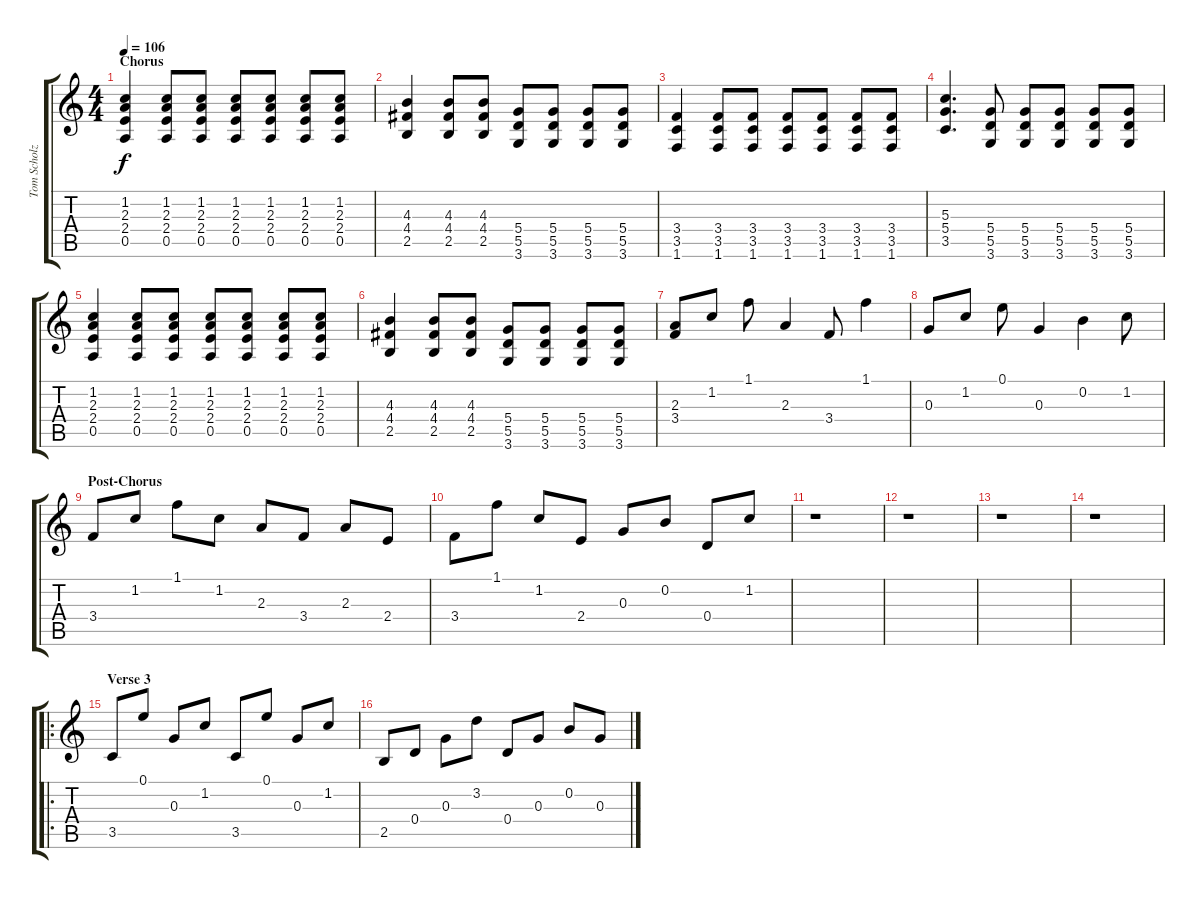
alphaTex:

\track ("Tom Scholz - Acoustic" "Tom Scholz") {instrument acousticguitarsteel}
\staff {score tabs}
\tuning (E4 B3 G3 D3 A2 E2) {hide}
\ts (4 4)
\section ("" "Chorus")
\tempo 106
\clef g2
\ks c
(1.2 2.3 2.4 0.5).4{dy f} (1.2 2.3 2.4 0.5).8 (1.2 2.3 2.4 0.5).8 (1.2 2.3 2.4 0.5).8 (1.2 2.3 2.4 0.5).8 (1.2 2.3 2.4 0.5).8 (1.2 2.3 2.4 0.5).8 |
(4.3 4.4 2.5).4 (4.3 4.4 2.5).8 (4.3 4.4 2.5).8 (5.4 5.5 3.6).8 (5.4 5.5 3.6).8 (5.4 5.5 3.6).8 (5.4 5.5 3.6).8 |
(3.4 3.5 1.6).4 (3.4 3.5 1.6).8 (3.4 3.5 1.6).8 (3.4 3.5 1.6).8 (3.4 3.5 1.6).8 (3.4 3.5 1.6).8 (3.4 3.5 1.6).8 |
(5.3 5.4 3.5).4{d} (5.4 5.5 3.6).8 (5.4 5.5 3.6).8 (5.4 5.5 3.6).8 (5.4 5.5 3.6).8 (5.4 5.5 3.6).8 |
(1.2 2.3 2.4 0.5).4 (1.2 2.3 2.4 0.5).8 (1.2 2.3 2.4 0.5).8 (1.2 2.3 2.4 0.5).8 (1.2 2.3 2.4 0.5).8 (1.2 2.3 2.4 0.5).8 (1.2 2.3 2.4 0.5).8 |
(4.3 4.4 2.5).4 (4.3 4.4 2.5).8 (4.3 4.4 2.5).8 (5.4 5.5 3.6).8 (5.4 5.5 3.6).8 (5.4 5.5 3.6).8 (5.4 5.5 3.6).8 |
(2.3 3.4).8 1.2.8 1.1.8 2.3.4 3.4.8 1.1.4 |
0.3.8 1.2.8 0.1.8 0.3.4 0.2.4 1.2.8 |
\section ("" "Post-Chorus")
3.4.8 1.2.8 1.1.8 1.2.8 2.3.8 3.4.8 2.3.8 2.4.8 |
3.4.8 1.1.8 1.2.8 2.4.8 0.3.8 0.2.8 0.4.8 1.2.8 |
r.1 |
r.1 |
r.1 |
r.1 |
\ro
\section ("" "Verse 3")
3.5.8 0.1.8 0.3.8 1.2.8 3.5.8 0.1.8 0.3.8 1.2.8 |
2.5.8 0.4.8 0.3.8 3.2.8 0.4.8 0.3.8 0.2.8 0.3.8
